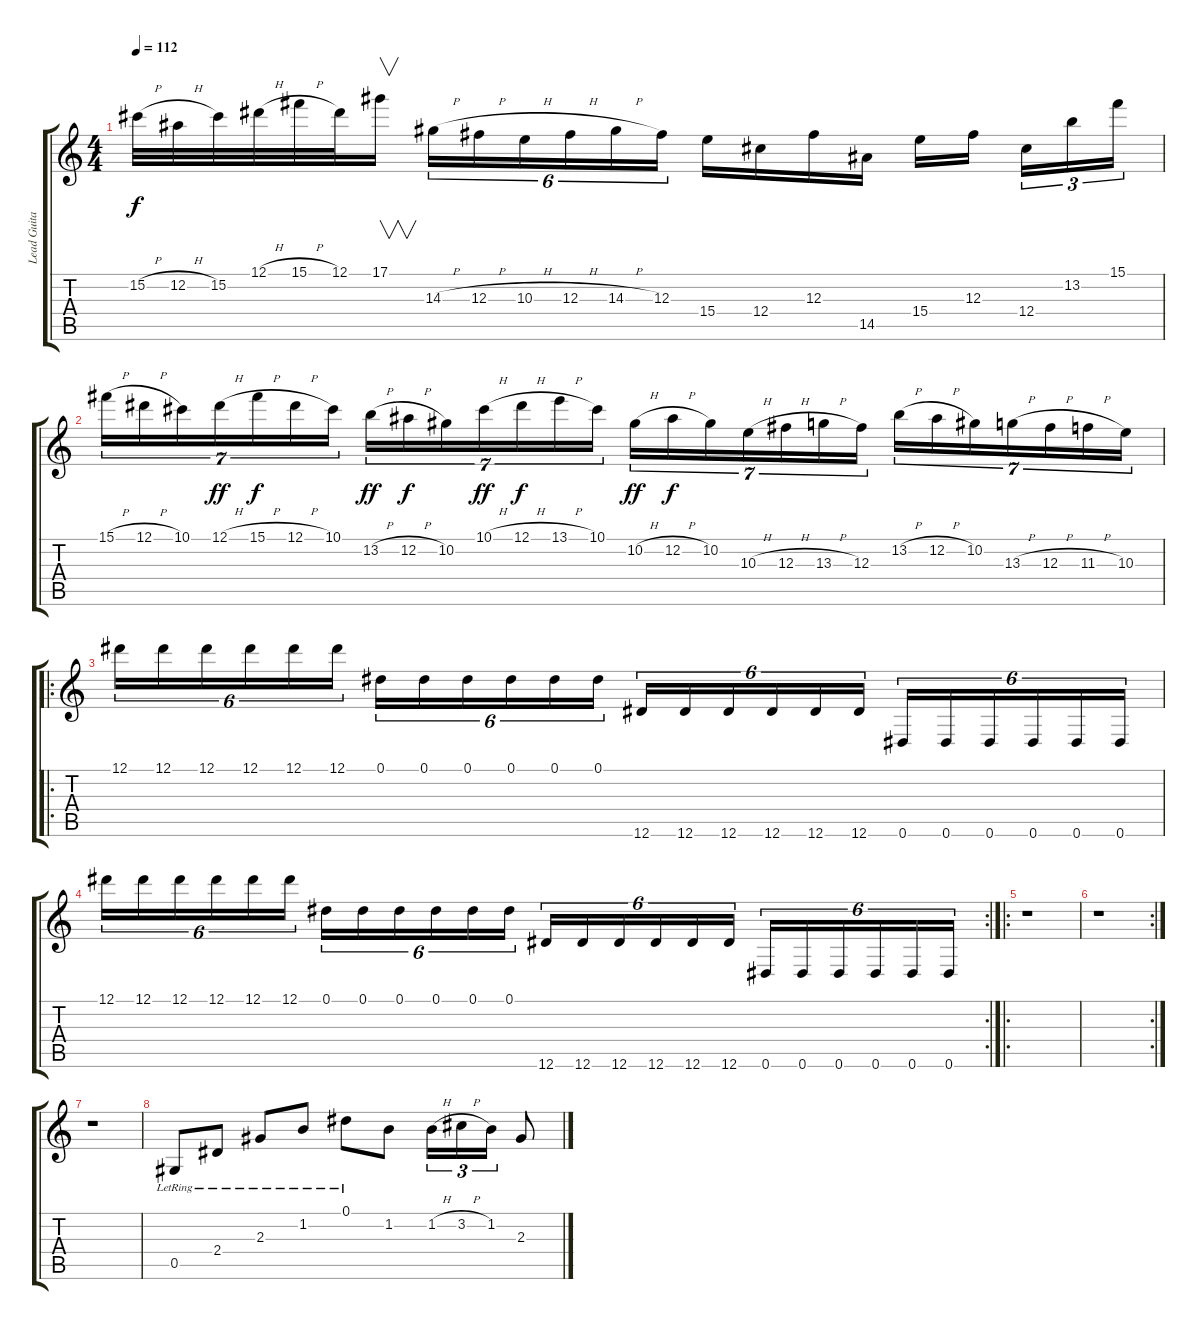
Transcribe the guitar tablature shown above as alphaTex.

\track ("Lead Guitar" "Lead Guita") {instrument distortionguitar}
\staff {score tabs}
\tuning (Eb4 Bb3 Gb3 Db3 Ab2 Eb2) {hide}
\ts (4 4)
\tempo 112
\clef g2
\ks c
15.2{h}.32{dy f} 12.2{h}.32 15.2.32 12.1{h}.32 15.1{h}.32 12.1.32 17.1.16{v} 14.3{h}.16{tu (6 4)} 12.3{h}.16{tu (6 4)} 10.3{h}.16{tu (6 4)} 12.3{h}.16{tu (6 4)} 14.3{h}.16{tu (6 4)} 12.3.16{tu (6 4)} 15.4.16 12.4.16 12.3.16 14.5.16 15.4.16 12.3.16 12.4.16{tu (3 2)} 13.2.16{tu (3 2)} 15.1.16{tu (3 2)} |
15.1{h}.16{tu (7 4)} 12.1{h}.16{tu (7 4)} 10.1.16{tu (7 4)} 12.1{h}.16{tu (7 4) dy ff} 15.1{h}.16{tu (7 4) dy f} 12.1{h}.16{tu (7 4)} 10.1.16{tu (7 4)} 13.2{h}.16{tu (7 4) dy ff} 12.2{h}.16{tu (7 4) dy f} 10.2.16{tu (7 4)} 10.1{h}.16{tu (7 4) dy ff} 12.1{h}.16{tu (7 4) dy f} 13.1{h}.16{tu (7 4)} 10.1.16{tu (7 4)} 10.2{h}.16{tu (7 4) dy ff} 12.2{h}.16{tu (7 4) dy f} 10.2.16{tu (7 4)} 10.3{h}.16{tu (7 4)} 12.3{h}.16{tu (7 4)} 13.3{h}.16{tu (7 4)} 12.3.16{tu (7 4)} 13.2{h}.16{tu (7 4)} 12.2{h}.16{tu (7 4)} 10.2.16{tu (7 4)} 13.3{h}.16{tu (7 4)} 12.3{h}.16{tu (7 4)} 11.3{h}.16{tu (7 4)} 10.3.16{tu (7 4)} |
\ro
12.1.16{tu (6 4)} 12.1.16{tu (6 4)} 12.1.16{tu (6 4)} 12.1.16{tu (6 4)} 12.1.16{tu (6 4)} 12.1.16{tu (6 4)} 0.1.16{tu (6 4)} 0.1.16{tu (6 4)} 0.1.16{tu (6 4)} 0.1.16{tu (6 4)} 0.1.16{tu (6 4)} 0.1.16{tu (6 4)} 12.6.16{tu (6 4)} 12.6.16{tu (6 4)} 12.6.16{tu (6 4)} 12.6.16{tu (6 4)} 12.6.16{tu (6 4)} 12.6.16{tu (6 4)} 0.6.16{tu (6 4)} 0.6.16{tu (6 4)} 0.6.16{tu (6 4)} 0.6.16{tu (6 4)} 0.6.16{tu (6 4)} 0.6.16{tu (6 4)} |
\rc 2
12.1.16{tu (6 4)} 12.1.16{tu (6 4)} 12.1.16{tu (6 4)} 12.1.16{tu (6 4)} 12.1.16{tu (6 4)} 12.1.16{tu (6 4)} 0.1.16{tu (6 4)} 0.1.16{tu (6 4)} 0.1.16{tu (6 4)} 0.1.16{tu (6 4)} 0.1.16{tu (6 4)} 0.1.16{tu (6 4)} 12.6.16{tu (6 4)} 12.6.16{tu (6 4)} 12.6.16{tu (6 4)} 12.6.16{tu (6 4)} 12.6.16{tu (6 4)} 12.6.16{tu (6 4)} 0.6.16{tu (6 4)} 0.6.16{tu (6 4)} 0.6.16{tu (6 4)} 0.6.16{tu (6 4)} 0.6.16{tu (6 4)} 0.6.16{tu (6 4)} |
\ro
r.1 |
\rc 2
r.1 |
r.1 |
0.5{lr}.8{instrument electricguitarclean} 2.4{lr}.8 2.3{lr}.8 1.2{lr}.8 0.1{lr}.8 1.2.8 1.2{h}.16{tu (3 2)} 3.2{h}.16{tu (3 2)} 1.2.16{tu (3 2)} 2.3.8
